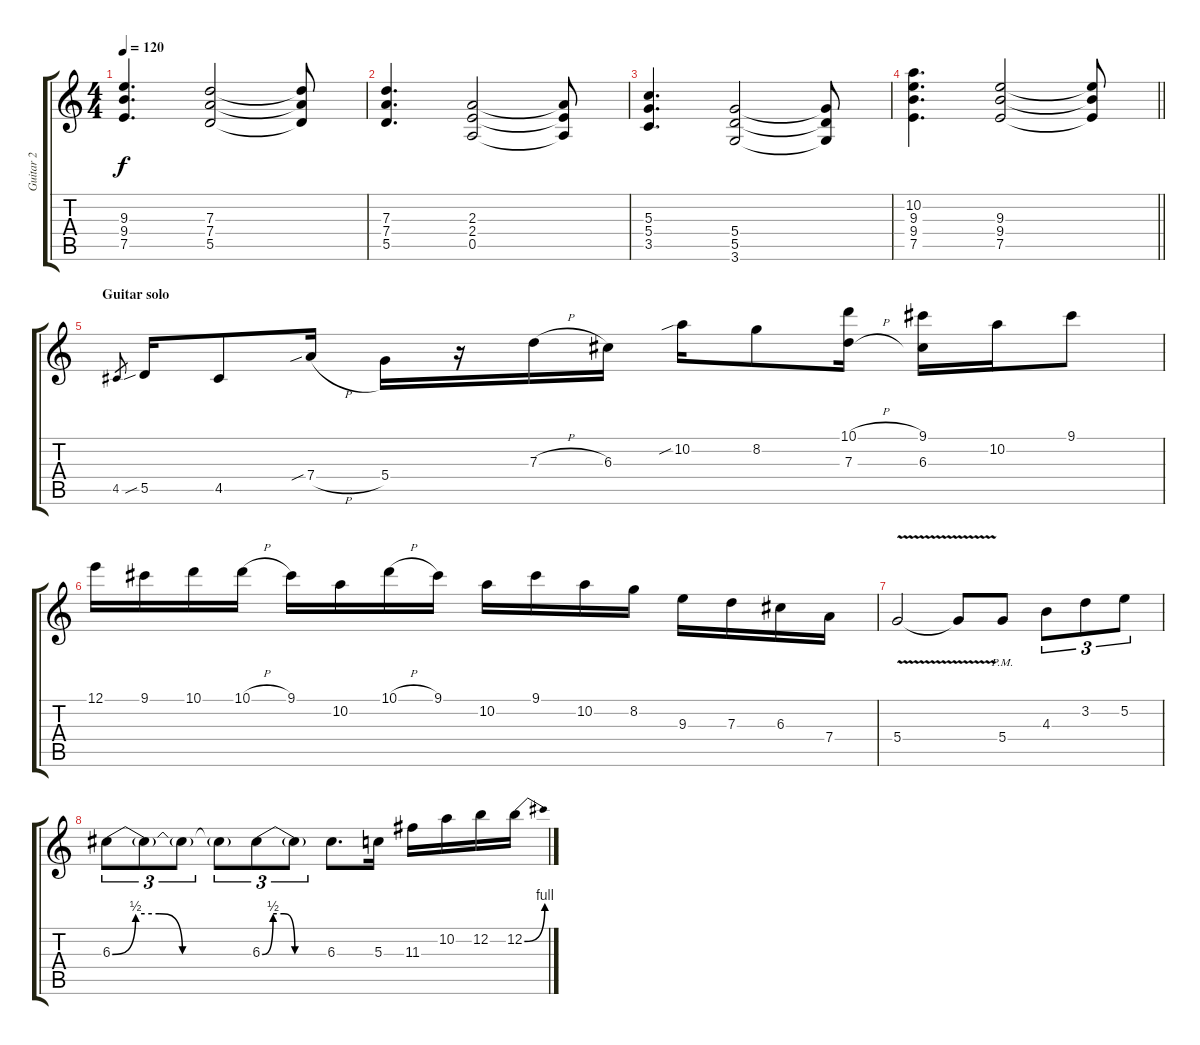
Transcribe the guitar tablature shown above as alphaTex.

\track ("Guitar 2" "Guitar 2") {instrument overdrivenguitar}
\staff {score tabs}
\tuning (E4 B3 G3 D3 A2 E2) {hide}
\ts (4 4)
\tempo 120
\clef g2
\ks c
(9.3 9.4 7.5).4{d dy f} (7.3 7.4 5.5).2 (7.3{t} 7.4{t} 5.5{t}).8 |
(7.3 7.4 5.5).4{d} (2.3 2.4 0.5).2 (2.3{t} 2.4{t} 0.5{t}).8 |
(5.3 5.4 3.5).4{d} (5.4 5.5 3.6).2 (5.4{t} 5.5{t} 3.6{t}).8 |
\barLineRight lightlight
(10.2 9.3 9.4 7.5).4{d} (9.3 9.4 7.5).2 (9.3{t} 9.4{t} 7.5{t}).8 |
\section ("" "Guitar solo")
4.5.8{gr} 5.5{sib}.16 4.5.8 7.4{sib h}.16 5.4.16 r.16 7.3{h}.16 6.3.16 10.2{sib}.16 8.2.8 (10.1{h} 7.3{h}).16 (9.1 6.3).16 10.2.16 9.1.8 |
12.1.16 9.1.16 10.1.16 10.1{h}.16 9.1.16 10.2.16 10.1{h}.16 9.1.16 10.2.16 9.1.16 10.2.16 8.2.16 9.3.16 7.3.16 6.3.16 7.4.16 |
5.4{v}.2 5.4{t}.8 5.4{pm}.8 4.3.8{tu (3 2)} 3.2.8{tu (3 2)} 5.2.8{tu (3 2)} |
6.3{be (custom 0 0 10 2 20 2 30 0 60 0)}.8{tu (3 2)} 6.3{t}.8{tu (3 2)} 6.3{t}.8{tu (3 2)} 6.3{t}.8{tu (3 2)} 6.3{be (custom 0 0 10 2 20 2 30 0 60 0)}.8{tu (3 2)} 6.3{t}.8{tu (3 2)} 6.3.8{d} 5.3.16 11.3.16 10.2.16 12.2.16 12.2{be (bend 0 0 60 4)}.16
